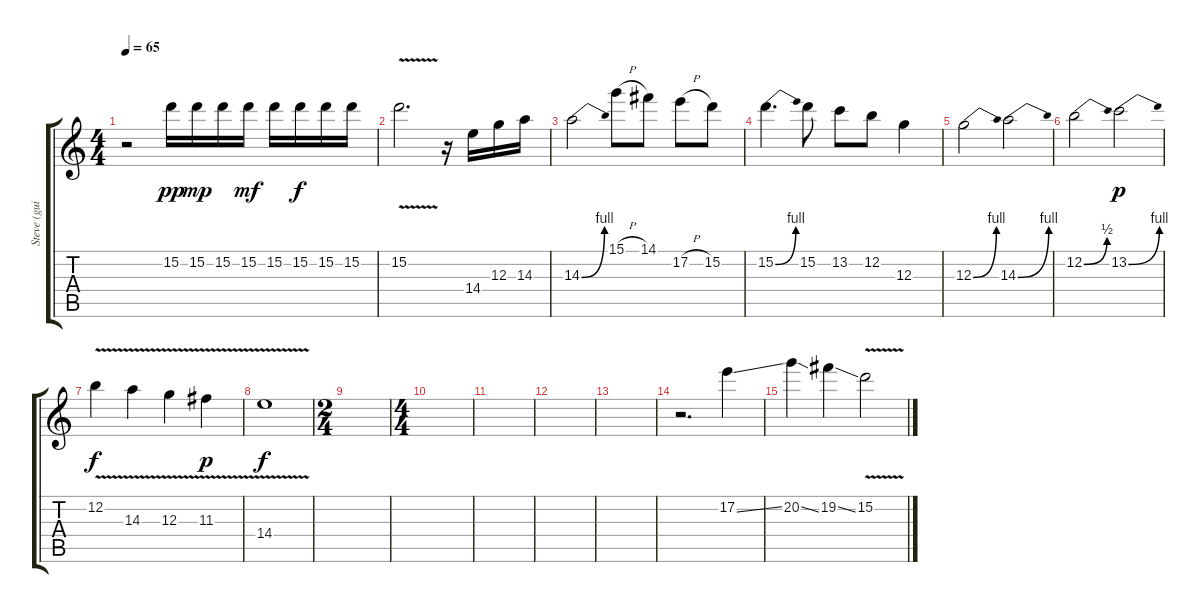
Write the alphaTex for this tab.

\track ("Steve (guitar)" "Steve (gui") {instrument electricguitarjazz}
\staff {score tabs}
\tuning (E4 B3 G3 D3 A2 E2) {hide}
\ts (4 4)
\tempo 65
\clef g2
\ks c
r.2{dy f} 15.2.16{dy pp} 15.2.16{dy mp} 15.2.16 15.2.16{dy mf} 15.2.16 15.2.16{dy f} 15.2.16 15.2.16 |
15.2{v}.2{d} r.16 14.4.16 12.3.16 14.3.16 |
14.3{be (bend 0 0 60 4)}.2 15.1{h}.8 14.1.8 17.2{h}.8 15.2.8 |
15.2{be (bend 0 0 60 4)}.4{d} 15.2.8 13.2.8 12.2.8 12.3.4 |
12.3{be (bend 0 0 60 4)}.2 14.3{be (bend 0 0 60 4)}.2 |
12.2{be (bend 0 0 60 2)}.2 13.2{be (bend 0 0 60 4)}.2{dy p} |
12.2{v}.4{dy f} 14.3{v}.4 12.3{v}.4 11.3{v}.4{dy p} |
14.4{v}.1{dy f} |
\ts (2 4)
|
\ts (4 4)
|
|
|
|
r.2{d} 17.2{ss}.4 |
20.2{ss}.4 19.2{ss}.4 15.2{v}.2
